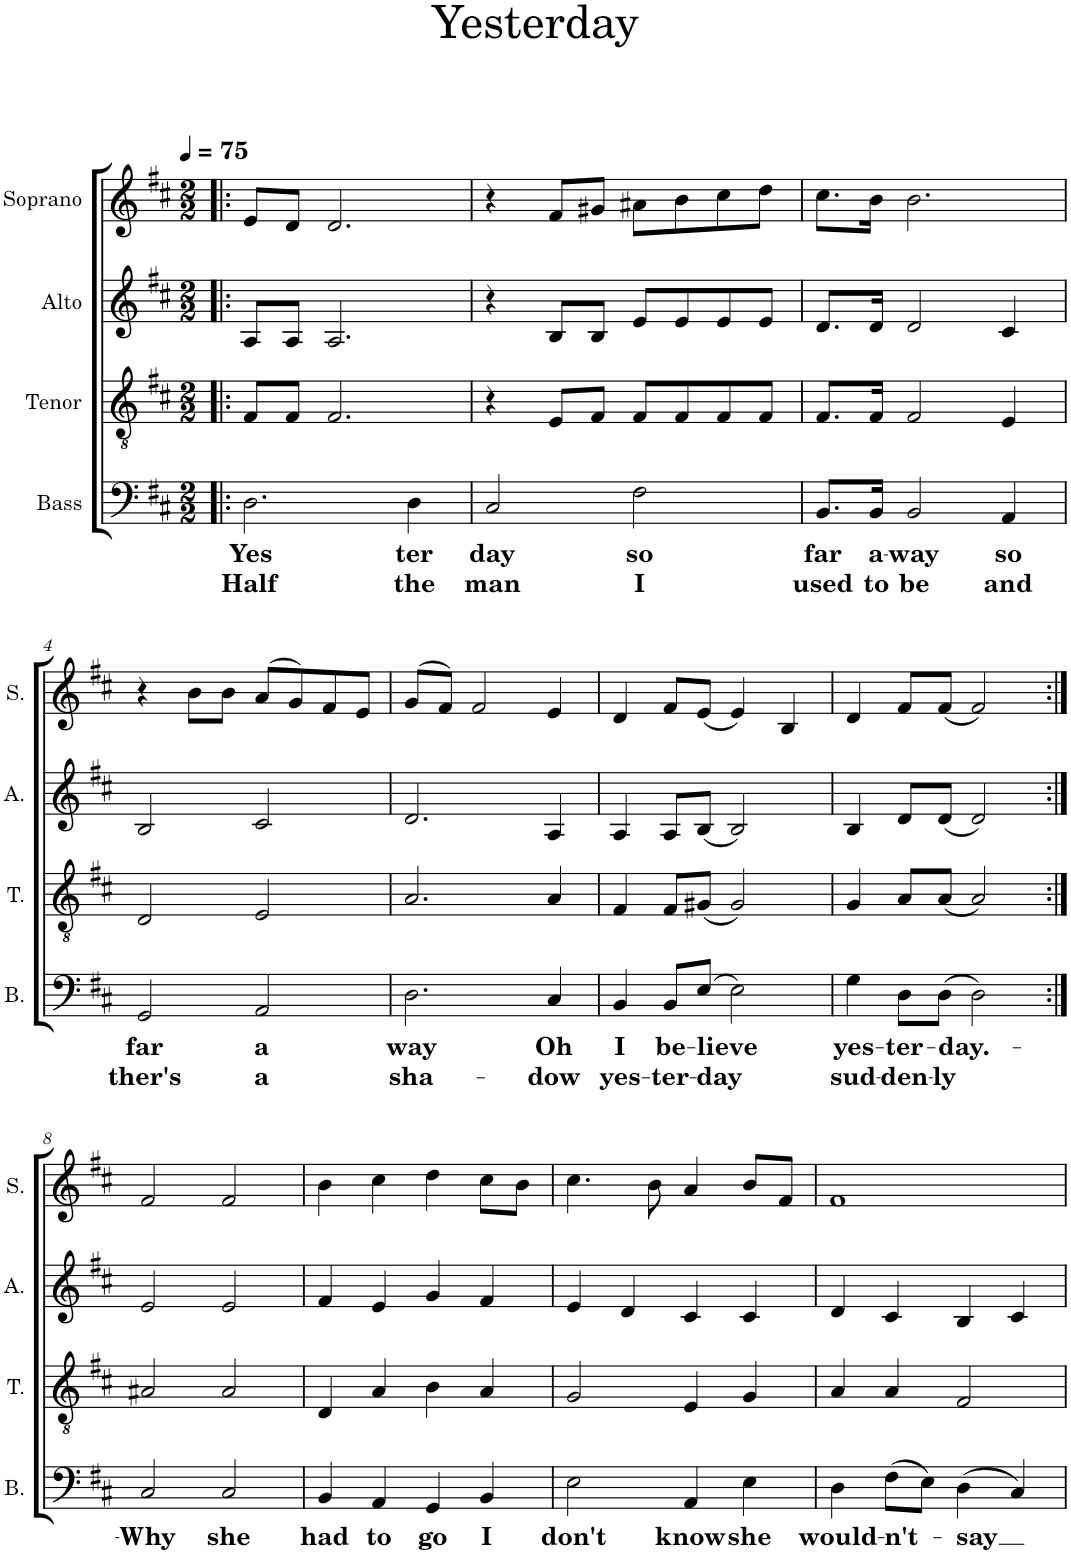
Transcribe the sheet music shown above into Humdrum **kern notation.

**kern	**text	**text	**kern	**kern	**kern
*part4	*part4	*part4	*part3	*part2	*part1
*staff4	*staff4	*staff4	*staff3	*staff2	*staff1
*I"Bass	*	*	*I"Tenor	*I"Alto	*I"Soprano
*I'B.	*	*	*I'T.	*I'A.	*I'S.
*clefF4	*	*	*clefGv2	*clefG2	*clefG2
*k[f#c#]	*	*	*k[f#c#]	*k[f#c#]	*k[f#c#]
*M2/2	*	*	*M2/2	*M2/2	*M2/2
*MM75	*	*	*MM75	*MM75	*MM75
=1!|:	=1!|:	=1!|:	=1!|:	=1!|:	=1!|:
!	!LO:LY:b	!LO:LY:b	!	!	!
2.D\	Yes	Half	8F#/L	8A/L	8e/L
.	.	.	8F#/J	8A/J	8d/J
.	.	.	2.F#/	2.A/	2.d/
!	!LO:LY:b	!LO:LY:b	!	!	!
4D\	ter	the	.	.	.
=2	=2	=2	=2	=2	=2
!	!LO:LY:b	!LO:LY:b	!	!	!
2C#/	day	man	4r	4r	4r
.	.	.	8E/L	8B/L	8f#/L
.	.	.	8F#/J	8B/J	8g#X/J
!	!LO:LY:b	!LO:LY:b	!	!	!
2F#\	so	I	8F#/L	8e/L	8a#X\L
.	.	.	8F#/	8e/	8b\
.	.	.	8F#/	8e/	8cc#\
.	.	.	8F#/J	8e/J	8dd\J
=3	=3	=3	=3	=3	=3
!	!LO:LY:b	!LO:LY:b	!	!	!
8.BB/L	far	used	8.F#/L	8.d/L	8.cc#\L
!	!LO:LY:b	!LO:LY:b	!	!	!
16BB/Jk	a-	to	16F#/Jk	16d/Jk	16b\Jk
!	!LO:LY:b	!LO:LY:b	!	!	!
2BB/	-way	be	2F#/	2d/	2.b\
!	!LO:LY:b	!LO:LY:b	!	!	!
4AA/	so	and	4E/	4c#/	.
!!LO:LB:g=z
=4	=4	=4	=4	=4	=4
!	!LO:LY:b	!LO:LY:b	!	!	!
2GG/	far	ther's	2D/	2B/	4r
.	.	.	.	.	8b\L
.	.	.	.	.	8b\J
!	!LO:LY:b	!LO:LY:b	!	!	!
2AA/	a	a	2E/	2c#/	(>8a/L
.	.	.	.	.	8g/)
.	.	.	.	.	8f#/
.	.	.	.	.	8e/J
=5	=5	=5	=5	=5	=5
!	!LO:LY:b	!LO:LY:b	!	!	!
2.D\	way	sha-	2.A/	2.d/	(>8g/L
.	.	.	.	.	8f#/J)
.	.	.	.	.	2f#/
!	!LO:LY:b	!LO:LY:b	!	!	!
4C#/	Oh	-dow	4A/	4A/	4e/
=6	=6	=6	=6	=6	=6
!	!LO:LY:b	!LO:LY:b	!	!	!
4BB/	I	yes-	4F#/	4A/	4d/
!	!LO:LY:b	!LO:LY:b	!	!	!
8BB/L	be-	-ter-	8F#/L	8A/L	8f#/L
!	!LO:LY:b	!LO:LY:b	!	!	!
(8E/J	-lieve	-day	(8G#X/J	(8B/J	(8e/J
2E\)	.	.	2G#/)	2B/)	4e/)
.	.	.	.	.	4B/
=7	=7	=7	=7	=7	=7
!	!LO:LY:b	!LO:LY:b	!	!	!
4G\	yes-	sud-	4G/	4B/	4d/
!	!LO:LY:b	!LO:LY:b	!	!	!
8D\L	-ter-	-den-	8A/L	8d/L	8f#/L
!	!LO:LY:b	!LO:LY:b	!	!	!
(8D\J	-day.-	-ly	(8A/J	(8d/J	(8f#/J
2D\)	.	.	2A/)	2d/)	2f#/)
!!LO:LB:g=z
=8:|!	=8:|!	=8:|!	=8:|!	=8:|!	=8:|!
!	!LO:LY:b	!	!	!	!
2C#/	-Why	.	2A#X/	2e/	2f#/
!	!LO:LY:b	!	!	!	!
2C#/	she	.	2A#/	2e/	2f#/
=9	=9	=9	=9	=9	=9
!	!LO:LY:b	!	!	!	!
4BB/	had	.	4D/	4f#/	4b\
!	!LO:LY:b	!	!	!	!
4AA/	to	.	4A/	4e/	4cc#\
!	!LO:LY:b	!	!	!	!
4GG/	go	.	4B\	4g/	4dd\
!	!LO:LY:b	!	!	!	!
4BB/	I	.	4A/	4f#/	8cc#\L
.	.	.	.	.	8b\J
=10	=10	=10	=10	=10	=10
!	!LO:LY:b	!	!	!	!
2E\	don't	.	2G/	4e/	4.cc#\
.	.	.	.	4d/	.
.	.	.	.	.	8b\
!	!LO:LY:b	!	!	!	!
4AA/	know	.	4E/	4c#/	4a/
!	!LO:LY:b	!	!	!	!
4E\	she	.	4G/	4c#/	8b/L
.	.	.	.	.	8f#/J
=11	=11	=11	=11	=11	=11
!	!LO:LY:b	!	!	!	!
4D\	would-	.	4A/	4d/	1f#
!	!LO:LY:b	!	!	!	!
(8F#\L	-n't-	.	4A/	4c#/	.
8E\J)	.	.	.	.	.
!	!LO:LY:b	!	!	!	!
(4D\	-say	.	2F#/	4B/	.
4C#/)	.	.	.	4c#/	.
=	=	=	=	=	=
*-	*-	*-	*-	*-	*-
